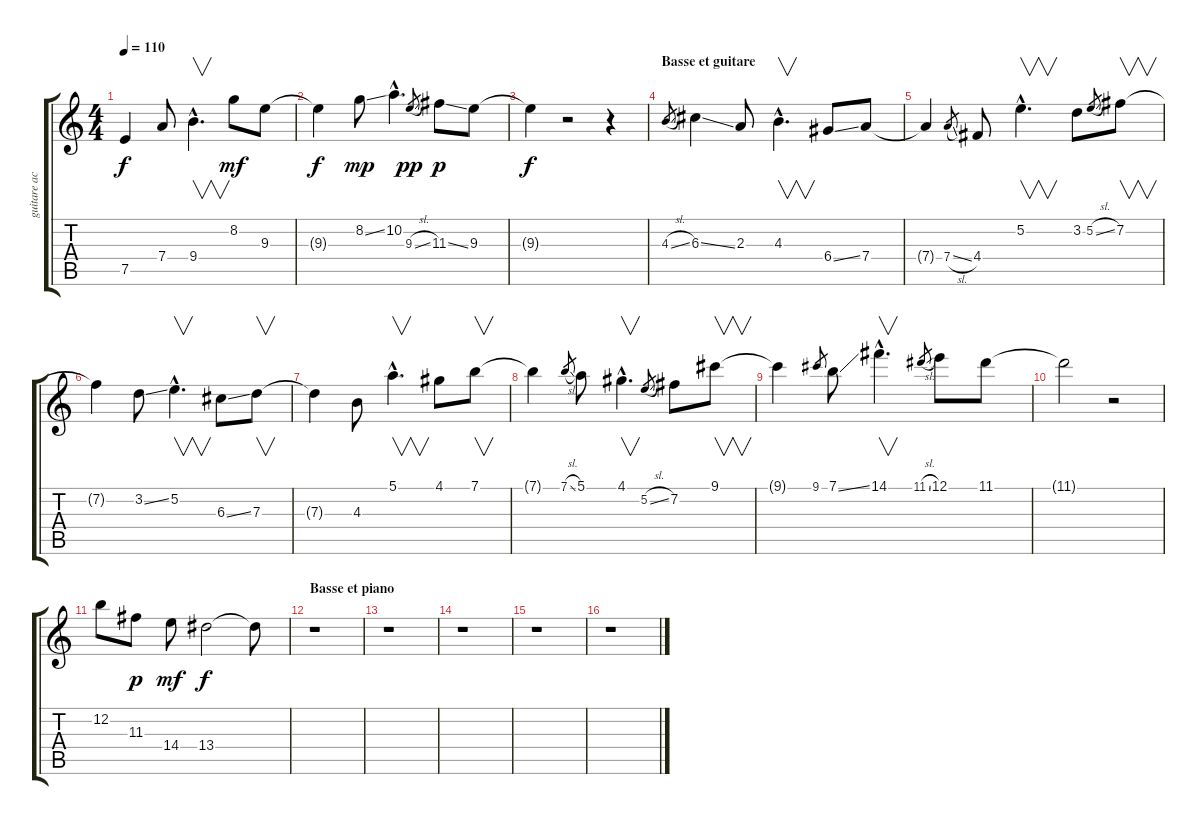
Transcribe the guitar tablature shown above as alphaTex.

\track ("guitare acoustique" "guitare ac") {instrument acousticguitarsteel}
\staff {score tabs}
\tuning (E4 B3 G3 D3 A2 E2) {hide}
\ts (4 4)
\tempo 110
\clef g2
\ks c
7.5{t}.4{dy f} 7.4.8 9.4{hac}.4{v d} 8.2.8{dy mf} 9.3.8 |
9.3{t}.4{dy f} 8.2{ss}.8{dy mp} 10.2{hac}.4{d} 9.3{sl}.8{gr dy pp} 11.3{ss}.8{dy p} 9.3.8 |
9.3{t}.4{dy f} r.2 r.4 |
\section ("" "Basse et guitare")
4.3{sl}.8{gr} 6.3{ss}.4{volume 13 balance 13} 2.3.8 4.3{hac}.4{v d} 6.4{ss}.8 7.4.8 |
7.4{t}.4 7.4{sl}.8{gr} 4.4.8 5.2{hac}.4{v d} 3.2.8 5.2{sl}.8{gr} 7.2.8{v} |
7.2{t}.4 3.2{ss}.8 5.2{hac}.4{v d} 6.3{ss}.8 7.3.8{v} |
7.3{t}.4 4.3.8 5.1{hac}.4{v d} 4.1.8 7.1.8{v} |
7.1{t}.4 7.1{sl}.8{gr} 5.1.8 4.1{hac}.4{v d} 5.2{sl}.8{gr} 7.2.8 9.1.8{v} |
9.1{t}.4 9.1.8{gr} 7.1{ss}.8 14.1{hac}.4{v d} 11.1{sl}.8{gr} 12.1.8 11.1.8 |
11.1{t}.2 r.2 |
12.2.8 11.3.8{dy p} 14.4.8{dy mf} 13.4.2{dy f} 13.4{t}.8 |
\section ("" "Basse et piano")
r.1 |
r.1 |
r.1 |
r.1 |
r.1
